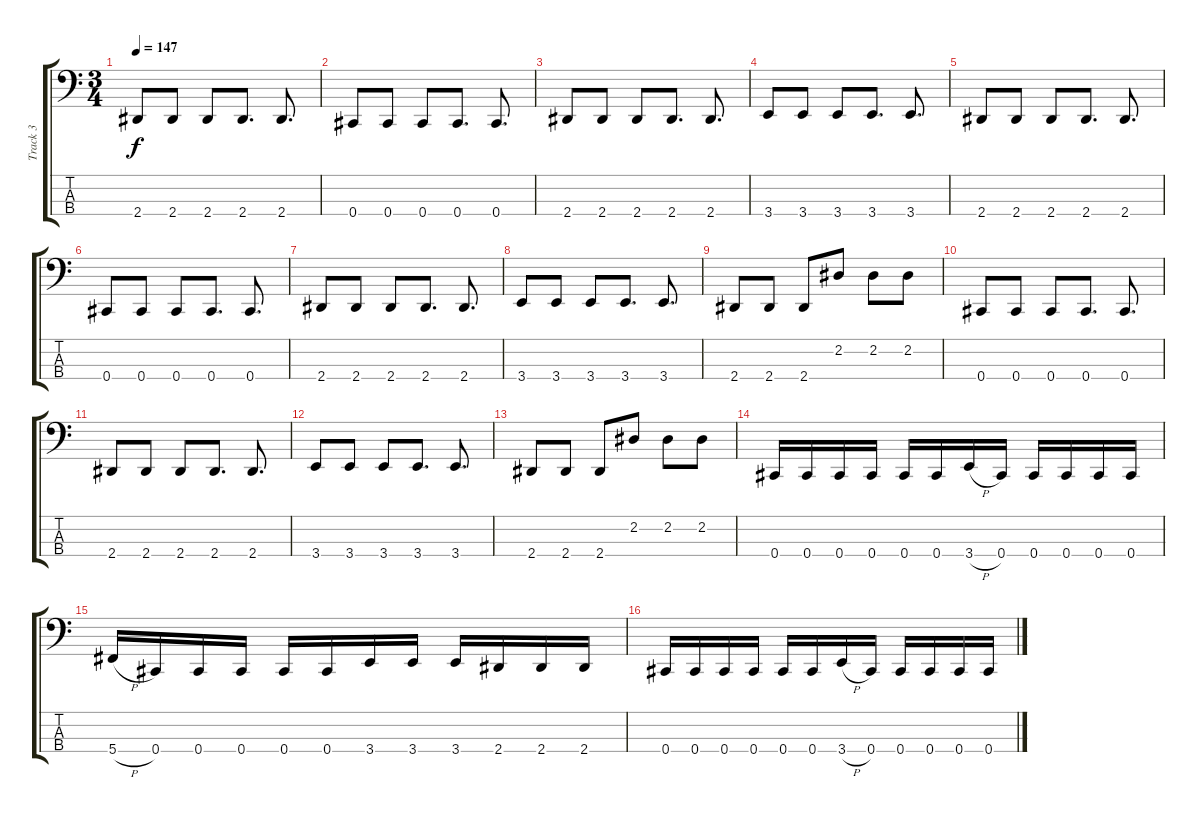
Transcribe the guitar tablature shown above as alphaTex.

\track ("Track 3" "Track 3") {instrument electricbassfinger}
\staff {score tabs}
\tuning (Gb2 Db2 Ab1 Db1) {hide}
\ts (3 4)
\tempo 147
\clef f4
\ks c
2.4.8{dy f} 2.4.8 2.4.8 2.4.8{d} 2.4.8{d} |
0.4.8 0.4.8 0.4.8 0.4.8{d} 0.4.8{d} |
2.4.8 2.4.8 2.4.8 2.4.8{d} 2.4.8{d} |
3.4.8 3.4.8 3.4.8 3.4.8{d} 3.4.8{d} |
2.4.8 2.4.8 2.4.8 2.4.8{d} 2.4.8{d} |
0.4.8 0.4.8 0.4.8 0.4.8{d} 0.4.8{d} |
2.4.8 2.4.8 2.4.8 2.4.8{d} 2.4.8{d} |
3.4.8 3.4.8 3.4.8 3.4.8{d} 3.4.8{d} |
2.4.8 2.4.8 2.4.8 2.2.8 2.2.8 2.2.8 |
0.4.8 0.4.8 0.4.8 0.4.8{d} 0.4.8{d} |
2.4.8 2.4.8 2.4.8 2.4.8{d} 2.4.8{d} |
3.4.8 3.4.8 3.4.8 3.4.8{d} 3.4.8{d} |
2.4.8 2.4.8 2.4.8 2.2.8 2.2.8 2.2.8 |
0.4.16 0.4.16 0.4.16 0.4.16 0.4.16 0.4.16 3.4{h}.16 0.4.16 0.4.16 0.4.16 0.4.16 0.4.16 |
5.4{h}.16 0.4.16 0.4.16 0.4.16 0.4.16 0.4.16 3.4.16 3.4.16 3.4.16 2.4.16 2.4.16 2.4.16 |
0.4.16 0.4.16 0.4.16 0.4.16 0.4.16 0.4.16 3.4{h}.16 0.4.16 0.4.16 0.4.16 0.4.16 0.4.16
